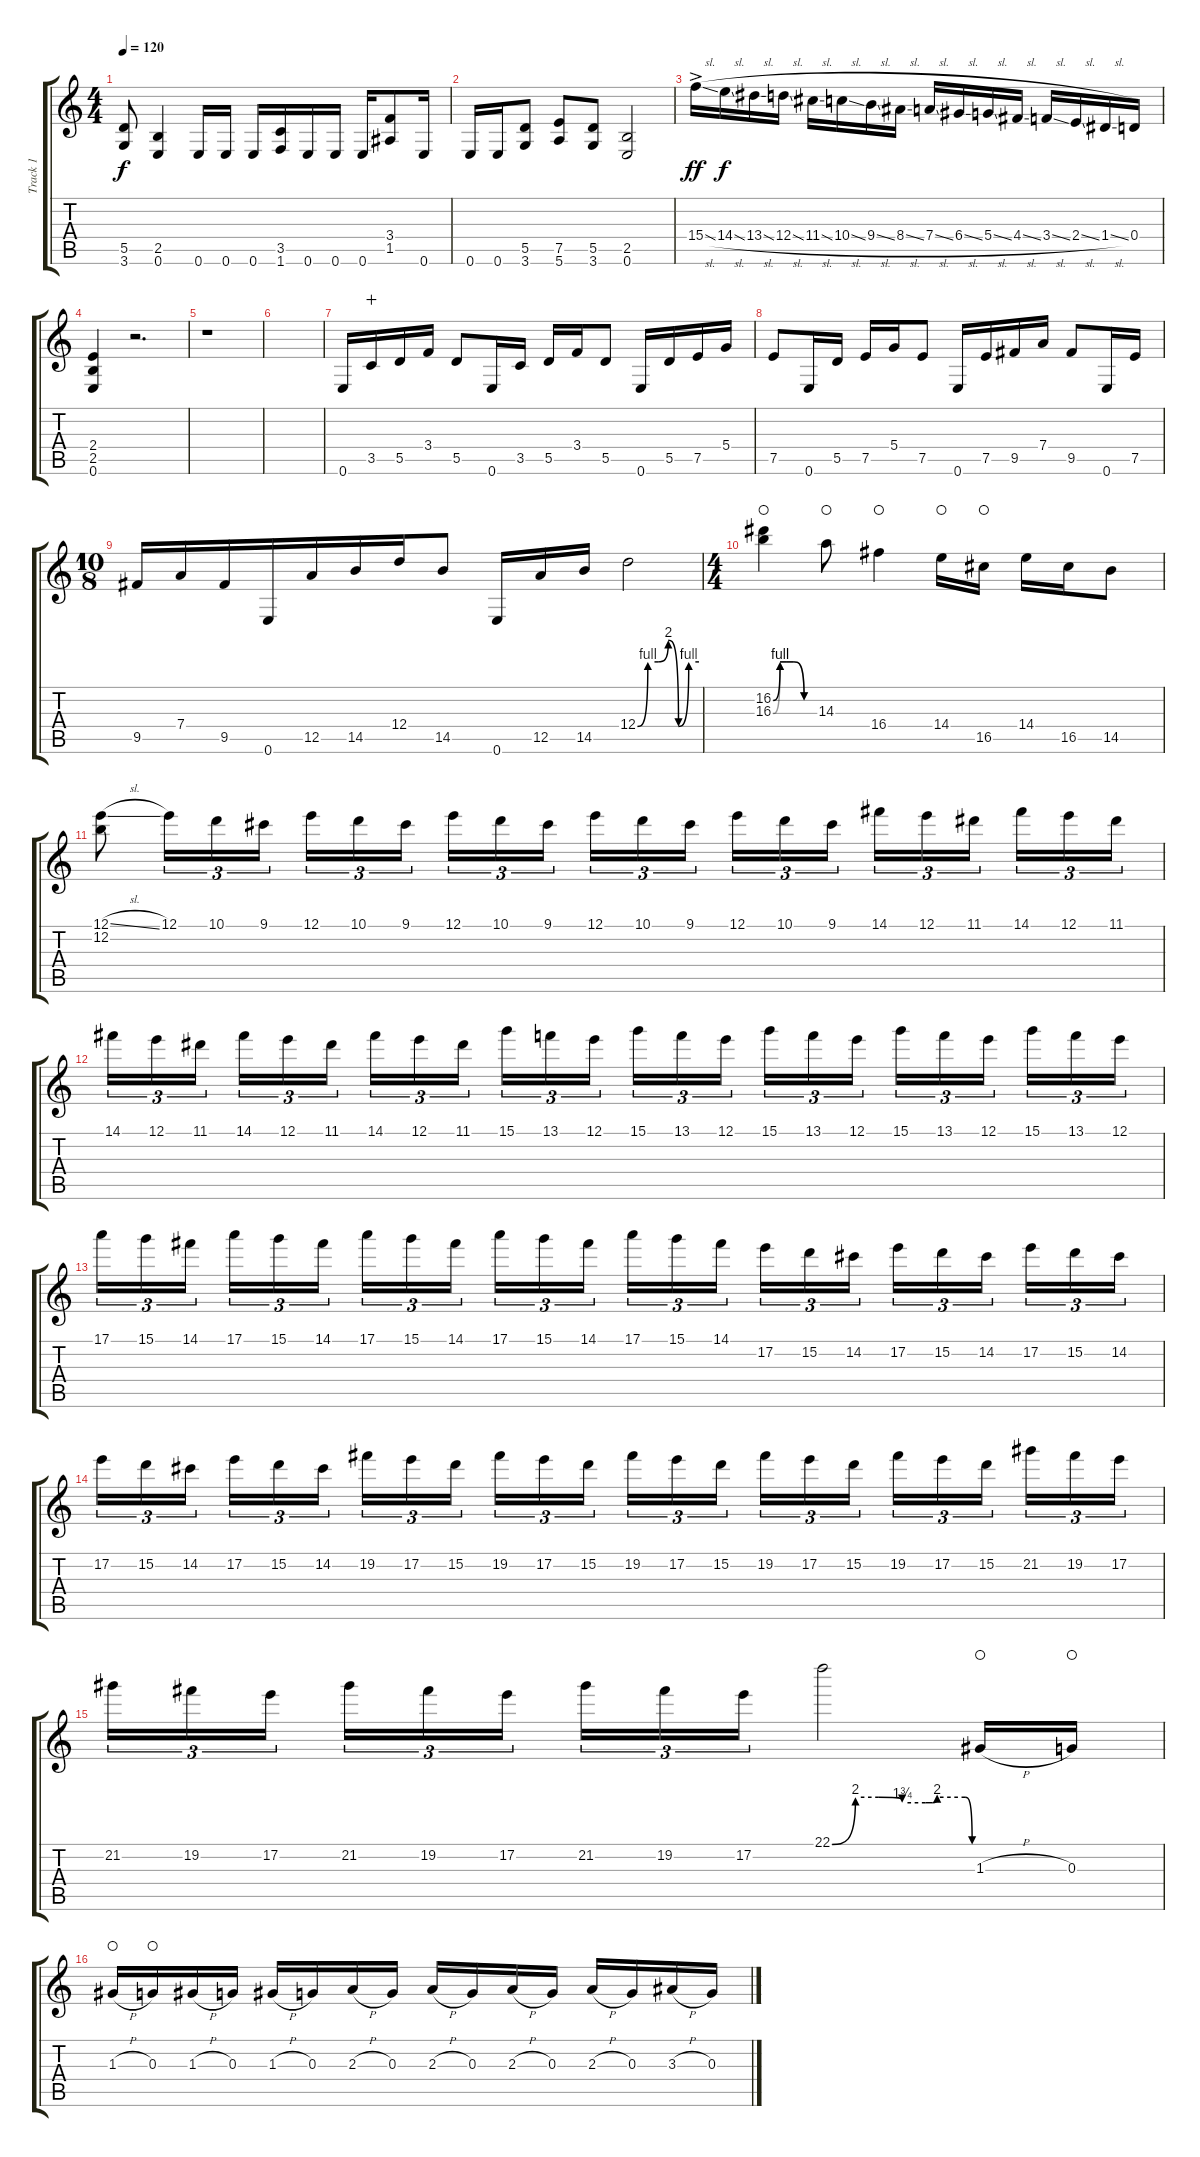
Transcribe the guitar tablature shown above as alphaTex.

\track ("Track 1" "Track 1") {instrument electricguitarclean}
\staff {score tabs}
\tuning (E4 B3 G3 D3 A2 E2) {hide}
\ts (4 4)
\tempo 120
\clef g2
\ks c
(5.5 3.6).8{dy f} (2.5 0.6).4 0.6.16 0.6.16 0.6.16 (3.5 1.6).16 0.6.16 0.6.16 0.6.16 (3.4 1.5).8 0.6.16 |
0.6.16 0.6.16 (5.5 3.6).8 (7.5 5.6).8 (5.5 3.6).8 (2.5 0.6).2 |
15.4{sl ac}.16{dy ff} 14.4{sl}.16{dy f} 13.4{sl}.16 12.4{sl}.16 11.4{sl}.16 10.4{sl}.16 9.4{sl}.16 8.4{sl}.16 7.4{sl}.16 6.4{sl}.16 5.4{sl}.16 4.4{sl}.16 3.4{sl}.16 2.4{sl}.16 1.4{sl}.16 0.4.16 |
(2.4 2.5 0.6).4 r.2{d} |
r.1 |
|
0.6.16 3.5.16{wahc} 5.5.16 3.4.16 5.5.8 0.6.16 3.5.16 5.5.16 3.4.16 5.5.8 0.6.16 5.5.16 7.5.16 5.4.16 |
7.5.8 0.6.16 5.5.16 7.5.16 5.4.16 7.5.8 0.6.16 7.5.16 9.5.16 7.4.16 9.5.8 0.6.16 7.5.16 |
\ts (10 8)
9.5.16 7.4.16 9.5.16 0.6.16 12.5.16 14.5.16 12.4.16 14.5.8 0.6.16 12.5.16 14.5.16 12.4{be (custom 0 0 10 4 20 4 30 8 40 0 50 4 60 4)}.2 |
\ts (4 4)
(16.2{be (custom 0 0 10 4 20 4 30 4 45 0 60 0)} 16.3{be (custom 0 0 10 4 20 4 30 4 45 0 60 0)}).4{waho} 14.3.8{waho} 16.4.4{waho} 14.4.16{waho} 16.5.16{waho} 14.4.16 16.5.16 14.5.8 |
(12.1{sl} 12.2).8 12.1.16{tu (3 2)} 10.1.16{tu (3 2)} 9.1.16{tu (3 2)} 12.1.16{tu (3 2)} 10.1.16{tu (3 2)} 9.1.16{tu (3 2) beam splitsecondary} 12.1.16{tu (3 2)} 10.1.16{tu (3 2)} 9.1.16{tu (3 2)} 12.1.16{tu (3 2)} 10.1.16{tu (3 2)} 9.1.16{tu (3 2) beam splitsecondary} 12.1.16{tu (3 2)} 10.1.16{tu (3 2)} 9.1.16{tu (3 2)} 14.1.16{tu (3 2)} 12.1.16{tu (3 2)} 11.1.16{tu (3 2) beam splitsecondary} 14.1.16{tu (3 2)} 12.1.16{tu (3 2)} 11.1.16{tu (3 2)} |
14.1.16{tu (3 2)} 12.1.16{tu (3 2)} 11.1.16{tu (3 2) beam splitsecondary} 14.1.16{tu (3 2)} 12.1.16{tu (3 2)} 11.1.16{tu (3 2)} 14.1.16{tu (3 2)} 12.1.16{tu (3 2)} 11.1.16{tu (3 2) beam splitsecondary} 15.1.16{tu (3 2)} 13.1.16{tu (3 2)} 12.1.16{tu (3 2)} 15.1.16{tu (3 2)} 13.1.16{tu (3 2)} 12.1.16{tu (3 2) beam splitsecondary} 15.1.16{tu (3 2)} 13.1.16{tu (3 2)} 12.1.16{tu (3 2)} 15.1.16{tu (3 2)} 13.1.16{tu (3 2)} 12.1.16{tu (3 2) beam splitsecondary} 15.1.16{tu (3 2)} 13.1.16{tu (3 2)} 12.1.16{tu (3 2)} |
17.1.16{tu (3 2)} 15.1.16{tu (3 2)} 14.1.16{tu (3 2) beam splitsecondary} 17.1.16{tu (3 2)} 15.1.16{tu (3 2)} 14.1.16{tu (3 2)} 17.1.16{tu (3 2)} 15.1.16{tu (3 2)} 14.1.16{tu (3 2) beam splitsecondary} 17.1.16{tu (3 2)} 15.1.16{tu (3 2)} 14.1.16{tu (3 2)} 17.1.16{tu (3 2)} 15.1.16{tu (3 2)} 14.1.16{tu (3 2) beam splitsecondary} 17.2.16{tu (3 2)} 15.2.16{tu (3 2)} 14.2.16{tu (3 2)} 17.2.16{tu (3 2)} 15.2.16{tu (3 2)} 14.2.16{tu (3 2) beam splitsecondary} 17.2.16{tu (3 2)} 15.2.16{tu (3 2)} 14.2.16{tu (3 2)} |
17.2.16{tu (3 2)} 15.2.16{tu (3 2)} 14.2.16{tu (3 2) beam splitsecondary} 17.2.16{tu (3 2)} 15.2.16{tu (3 2)} 14.2.16{tu (3 2)} 19.2.16{tu (3 2)} 17.2.16{tu (3 2)} 15.2.16{tu (3 2) beam splitsecondary} 19.2.16{tu (3 2)} 17.2.16{tu (3 2)} 15.2.16{tu (3 2)} 19.2.16{tu (3 2)} 17.2.16{tu (3 2)} 15.2.16{tu (3 2) beam splitsecondary} 19.2.16{tu (3 2)} 17.2.16{tu (3 2)} 15.2.16{tu (3 2)} 19.2.16{tu (3 2)} 17.2.16{tu (3 2)} 15.2.16{tu (3 2) beam splitsecondary} 21.2.16{tu (3 2)} 19.2.16{tu (3 2)} 17.2.16{tu (3 2)} |
21.2.16{tu (3 2)} 19.2.16{tu (3 2)} 17.2.16{tu (3 2) beam splitsecondary} 21.2.16{tu (3 2)} 19.2.16{tu (3 2)} 17.2.16{tu (3 2)} 21.2.16{tu (3 2)} 19.2.16{tu (3 2)} 17.2.16{tu (3 2)} 22.1{be (custom 0 0 10 8 20 8 30 7 40 7 43 7 45 8 57 8 60 0)}.2 1.3{h}.16{waho} 0.3.16{waho} |
1.3{h}.16{waho} 0.3.16{waho} 1.3{h}.16 0.3.16 1.3{h}.16 0.3.16 2.3{h}.16 0.3.16 2.3{h}.16 0.3.16 2.3{h}.16 0.3.16 2.3{h}.16 0.3.16 3.3{h}.16 0.3.16
